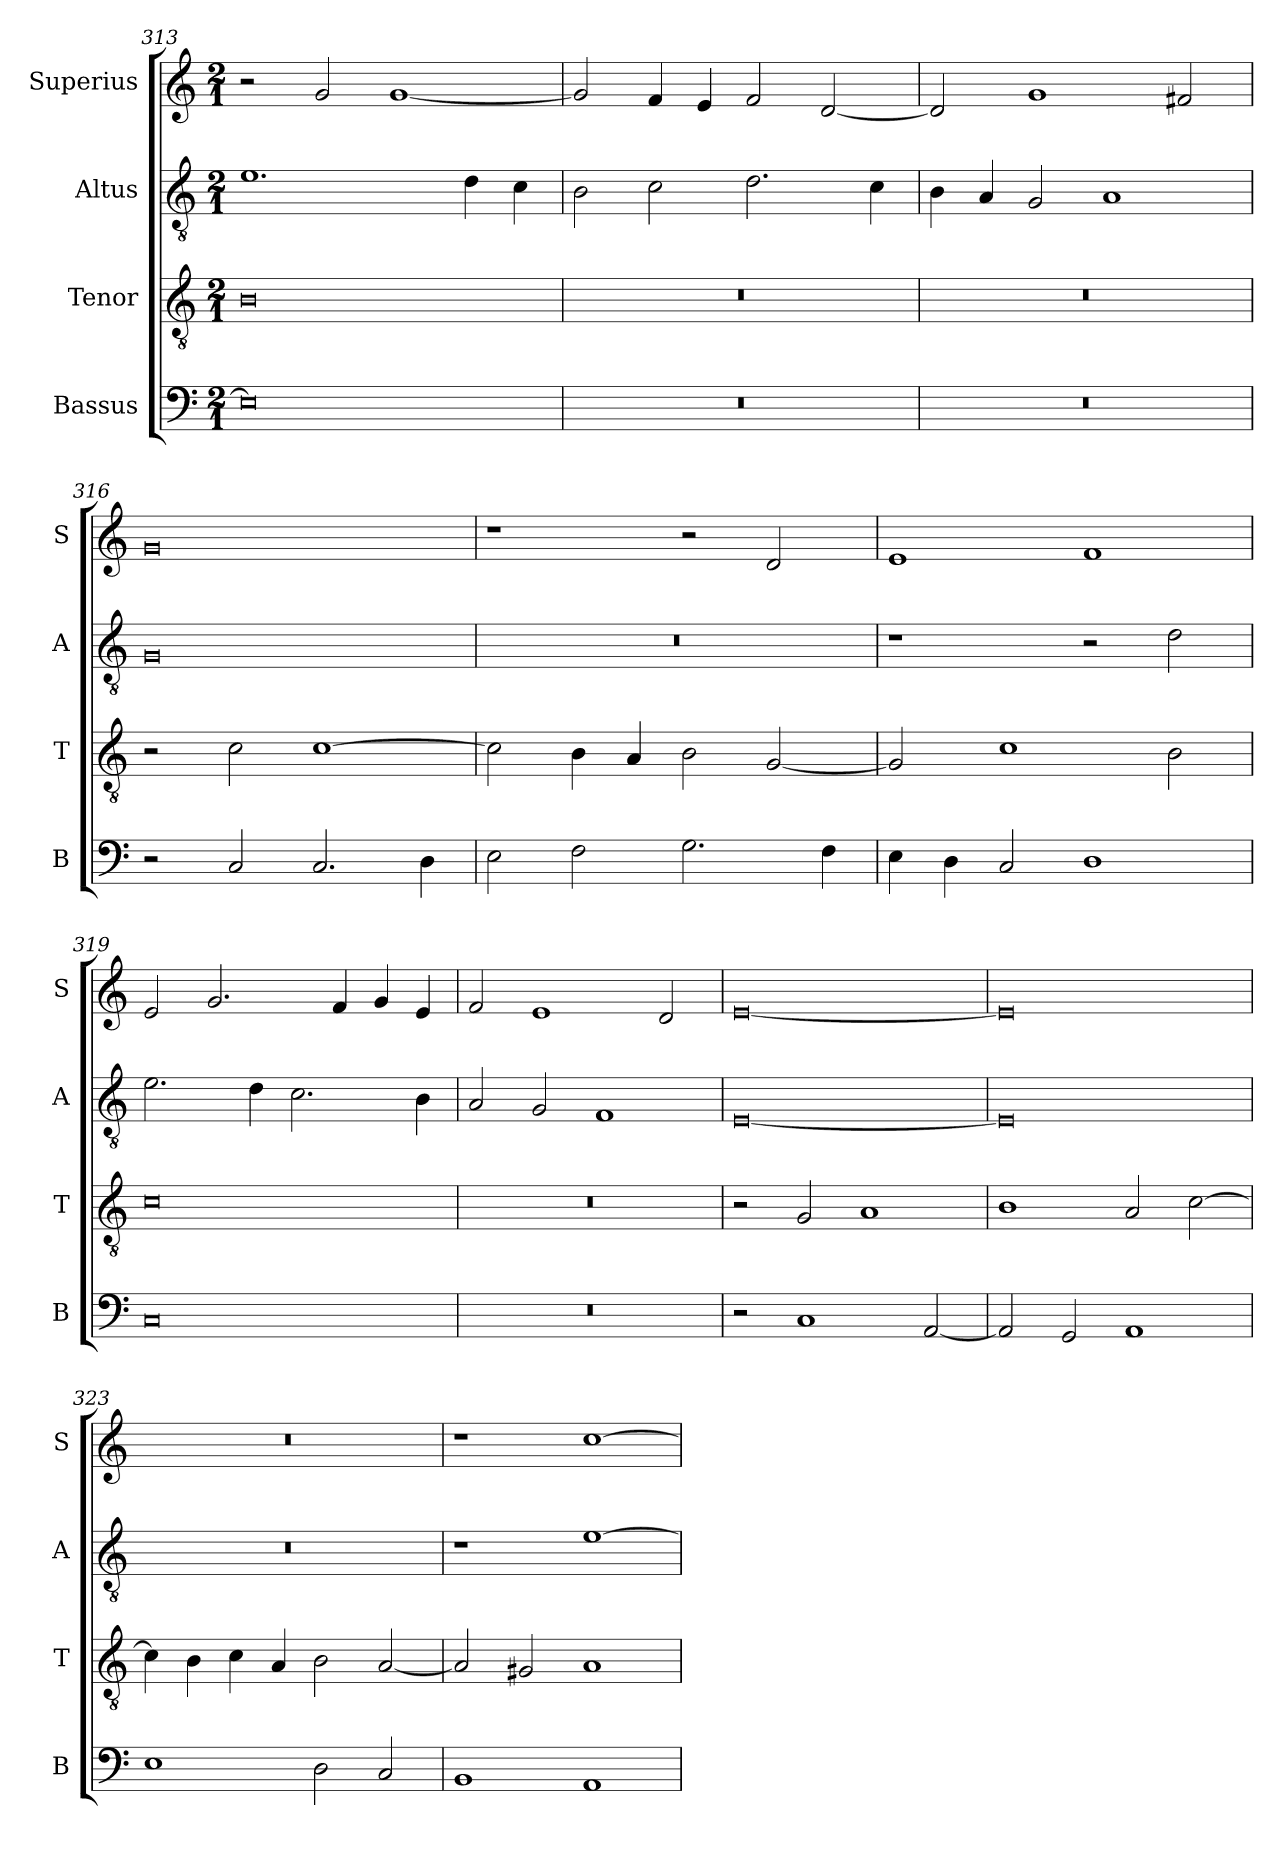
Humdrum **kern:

**kern	**kern	**kern	**kern
*part4	*part3	*part2	*part1
*staff4	*staff3	*staff2	*staff1
*I"Bassus	*I"Tenor	*I"Altus	*I"Superius
*I'B	*I'T	*I'A	*I'S
*clefF4	*clefGv2	*clefGv2	*clefG2
*k[]	*k[]	*k[]	*k[]
*M2/1	*M2/1	*M2/1	*M2/1
=313	=313	=313	=313
0E]	0B	1.e	2r
.	.	.	2g/
.	.	.	[1g
.	.	4d\	.
.	.	4c\	.
=314	=314	=314	=314
0r	0r	2B\	2g/]
.	.	2c\	4f/
.	.	.	4e/
.	.	2.d\	2f/
.	.	.	[2d/
.	.	4c\	.
=315	=315	=315	=315
0r	0r	4B\	2d/]
.	.	4A/	.
.	.	2G/	1g
.	.	1A	.
.	.	.	2f#X/
=316	=316	=316	=316
2r	2r	0G	0g
2C/	2c\	.	.
2.C/	[1c	.	.
4D\	.	.	.
=317	=317	=317	=317
2E\	2c\]	0r	1r
2F\	4B\	.	.
.	4A/	.	.
2.G\	2B\	.	2r
.	[2G/	.	2d/
4F\	.	.	.
=318	=318	=318	=318
4E\	2G/]	1r	1e
4D\	.	.	.
2C/	1c	.	.
1D	.	2r	1f
.	2B\	2d\	.
=319	=319	=319	=319
0C	0c	2.e\	2e/
.	.	.	2.g/
.	.	4d\	.
.	.	2.c\	.
.	.	.	4f/
.	.	.	4g/
.	.	4B\	4e/
=320	=320	=320	=320
0r	0r	2A/	2f/
.	.	2G/	1e
.	.	1F	.
.	.	.	2d/
=321	=321	=321	=321
2r	2r	[0E	[0e
1C	2G/	.	.
.	1A	.	.
[2AA/	.	.	.
=322	=322	=322	=322
2AA/]	1B	0E]	0e]
2GG/	.	.	.
1AA	2A/	.	.
.	[2c\	.	.
=323	=323	=323	=323
1E	4c\]	0r	0r
.	4B\	.	.
.	4c\	.	.
.	4A/	.	.
2D\	2B\	.	.
2C/	[2A/	.	.
=324	=324	=324	=324
1BB	2A/]	1r	1r
.	2G#X/	.	.
1AA	1A	[1e	[1cc
=	=	=	=
*-	*-	*-	*-
